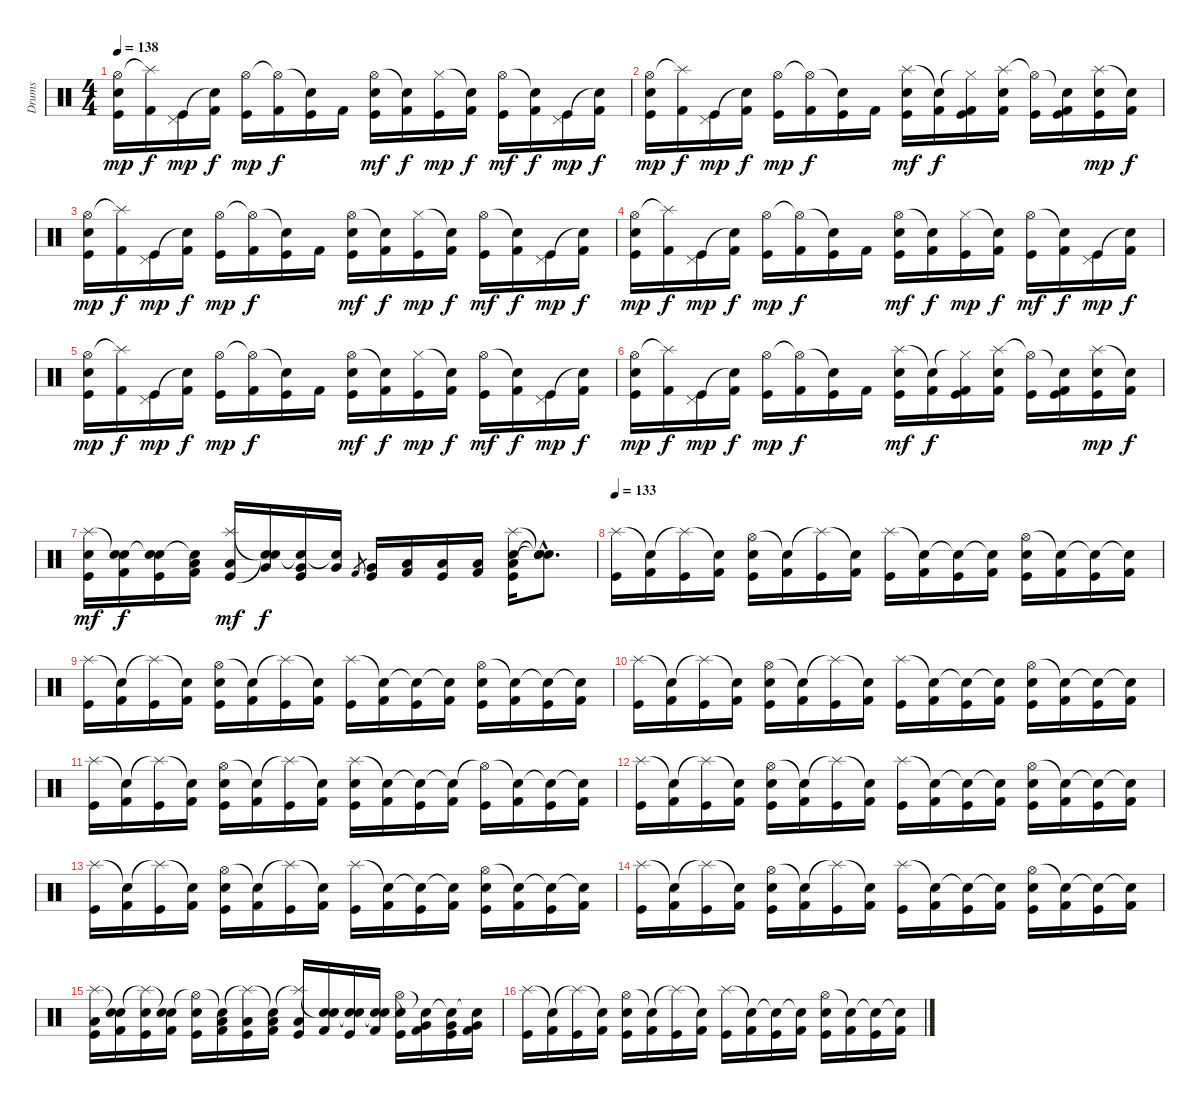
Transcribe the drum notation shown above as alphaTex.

\track ("Drums" "Drums") {instrument percussion}
\staff {score}
\articulation defaults
\ts (4 4)
\tempo 138
\clef neutral
\ks c
("Hi-Hat (open)" "Snare (hit) 2" "Kick (hit)").16{dy mp} ("Splash (hit)"{t} "Kick (hit) 2").16{dy f} ("Pedal Hi-Hat (hit)" "Kick (hit)").16{dy mp} ("Snare (hit)"{t} "Kick (hit) 2").16{dy f} ("Hi-Hat (open)" "Kick (hit)").16{dy mp} ("Hi-Hat (open)"{t} "Kick (hit) 2").16{dy f} ("Snare (hit)"{t} "Kick (hit)").16 "Kick (hit) 2".16 ("Hi-Hat (open)" "Snare (hit) 2" "Kick (hit)").16{dy mf} ("Snare (hit)"{t} "Kick (hit) 2").16{dy f} ("Hi-Hat (closed)" "Kick (hit)").16{dy mp} ("Snare (hit)"{t} "Kick (hit) 2").16{dy f} ("Hi-Hat (open)" "Kick (hit)").16{dy mf} ("Snare (hit)"{t} "Kick (hit) 2").16{dy f} ("Pedal Hi-Hat (hit)" "Kick (hit)").16{dy mp} ("Snare (hit)"{t} "Kick (hit) 2").16{dy f} |
("Hi-Hat (open)" "Snare (hit) 2" "Kick (hit)").16{dy mp} ("Splash (hit)"{t} "Kick (hit) 2").16{dy f} ("Pedal Hi-Hat (hit)" "Kick (hit)").16{dy mp} ("Snare (hit)"{t} "Kick (hit) 2").16{dy f} ("Hi-Hat (open)" "Kick (hit)").16{dy mp} ("Hi-Hat (open)"{t} "Kick (hit) 2").16{dy f} ("Snare (hit)"{t} "Kick (hit)").16 "Kick (hit) 2".16 ("Splash (hit)" "Snare (hit) 2" "Kick (hit)").16{dy mf} ("Snare (hit)"{t} "Kick (hit) 2").16{dy f} ("Hi-Hat (closed)"{t} "Kick (hit) 2" "Kick (hit)").16 ("Splash (hit)" "Snare (hit) 2" "Kick (hit) 2").16 ("Hi-Hat (open)"{t} "Kick (hit)").16 ("Snare (hit)"{t} "Kick (hit)" "Kick (hit) 2").16 ("Splash (hit)" "Snare (hit) 2" "Kick (hit)").16{dy mp} ("Snare (hit)"{t} "Kick (hit) 2").16{dy f} |
("Hi-Hat (open)" "Snare (hit) 2" "Kick (hit)").16{dy mp} ("Splash (hit)"{t} "Kick (hit) 2").16{dy f} ("Pedal Hi-Hat (hit)" "Kick (hit)").16{dy mp} ("Snare (hit)"{t} "Kick (hit) 2").16{dy f} ("Hi-Hat (open)" "Kick (hit)").16{dy mp} ("Hi-Hat (open)"{t} "Kick (hit) 2").16{dy f} ("Snare (hit)"{t} "Kick (hit)").16 "Kick (hit) 2".16 ("Hi-Hat (open)" "Snare (hit) 2" "Kick (hit)").16{dy mf} ("Snare (hit)"{t} "Kick (hit) 2").16{dy f} ("Hi-Hat (closed)" "Kick (hit)").16{dy mp} ("Snare (hit)"{t} "Kick (hit) 2").16{dy f} ("Hi-Hat (open)" "Kick (hit)").16{dy mf} ("Snare (hit)"{t} "Kick (hit) 2").16{dy f} ("Pedal Hi-Hat (hit)" "Kick (hit)").16{dy mp} ("Snare (hit)"{t} "Kick (hit) 2").16{dy f} |
("Hi-Hat (open)" "Snare (hit) 2" "Kick (hit)").16{dy mp} ("Splash (hit)"{t} "Kick (hit) 2").16{dy f} ("Pedal Hi-Hat (hit)" "Kick (hit)").16{dy mp} ("Snare (hit)"{t} "Kick (hit) 2").16{dy f} ("Hi-Hat (open)" "Kick (hit)").16{dy mp} ("Hi-Hat (open)"{t} "Kick (hit) 2").16{dy f} ("Snare (hit)"{t} "Kick (hit)").16 "Kick (hit) 2".16 ("Hi-Hat (open)" "Snare (hit) 2" "Kick (hit)").16{dy mf} ("Snare (hit)"{t} "Kick (hit) 2").16{dy f} ("Hi-Hat (closed)" "Kick (hit)").16{dy mp} ("Snare (hit)"{t} "Kick (hit) 2").16{dy f} ("Hi-Hat (open)" "Kick (hit)").16{dy mf} ("Snare (hit)"{t} "Kick (hit) 2").16{dy f} ("Pedal Hi-Hat (hit)" "Kick (hit)").16{dy mp} ("Snare (hit)"{t} "Kick (hit) 2").16{dy f} |
("Hi-Hat (open)" "Snare (hit) 2" "Kick (hit)").16{dy mp} ("Splash (hit)"{t} "Kick (hit) 2").16{dy f} ("Pedal Hi-Hat (hit)" "Kick (hit)").16{dy mp} ("Snare (hit)"{t} "Kick (hit) 2").16{dy f} ("Hi-Hat (open)" "Kick (hit)").16{dy mp} ("Hi-Hat (open)"{t} "Kick (hit) 2").16{dy f} ("Snare (hit)"{t} "Kick (hit)").16 "Kick (hit) 2".16 ("Hi-Hat (open)" "Snare (hit) 2" "Kick (hit)").16{dy mf} ("Snare (hit)"{t} "Kick (hit) 2").16{dy f} ("Hi-Hat (closed)" "Kick (hit)").16{dy mp} ("Snare (hit)"{t} "Kick (hit) 2").16{dy f} ("Hi-Hat (open)" "Kick (hit)").16{dy mf} ("Snare (hit)"{t} "Kick (hit) 2").16{dy f} ("Pedal Hi-Hat (hit)" "Kick (hit)").16{dy mp} ("Snare (hit)"{t} "Kick (hit) 2").16{dy f} |
("Hi-Hat (open)" "Snare (hit) 2" "Kick (hit)").16{dy mp} ("Splash (hit)"{t} "Kick (hit) 2").16{dy f} ("Pedal Hi-Hat (hit)" "Kick (hit)").16{dy mp} ("Snare (hit)"{t} "Kick (hit) 2").16{dy f} ("Hi-Hat (open)" "Kick (hit)").16{dy mp} ("Hi-Hat (open)"{t} "Kick (hit) 2").16{dy f} ("Snare (hit)"{t} "Kick (hit)").16 "Kick (hit) 2".16 ("Splash (hit)" "Snare (hit) 2" "Kick (hit)").16{dy mf} ("Snare (hit)"{t} "Kick (hit) 2").16{dy f} ("Hi-Hat (closed)"{t} "Kick (hit) 2" "Kick (hit)").16 ("Splash (hit)" "Snare (hit) 2" "Kick (hit) 2").16 ("Hi-Hat (open)"{t} "Kick (hit)").16 ("Snare (hit)"{t} "Kick (hit)" "Kick (hit) 2").16 ("Splash (hit)" "Snare (hit) 2" "Kick (hit)").16{dy mp} ("Snare (hit)"{t} "Kick (hit) 2").16{dy f} |
("Splash (hit)" "Snare (hit) 2" "Kick (hit)").16{dy mf} ("Snare (hit)"{t} "Snare (hit) 2" "Kick (hit) 2").16{dy f} ("Snare (hit)"{t} "Snare (hit) 2" "Kick (hit)").16 ("Snare (hit)"{t} "Low Tom (hit)" "Kick (hit) 2").16 ("Splash (hit)" "Low Tom (hit)" "Kick (hit)").16{dy mf} ("Snare (hit)"{t} "Very Low Tom (hit)" "Snare (hit)"{t}).16{dy f} ("Snare (hit)"{t} "Very Low Tom (hit)" "Kick (hit)").16 ("Snare (hit)"{t} "Very Low Tom (hit)").16 "Kick (hit) 2".8{gr} ("Very Low Tom (hit)" "Kick (hit)").16 ("Low Floor Tom (hit)" "Kick (hit) 2").16 ("Low Floor Tom (hit)" "Kick (hit)").16 ("Low Floor Tom (hit)" "Kick (hit) 2").16 ("Splash (hit)" "Snare (hit) 2" "Low Floor Tom (hit)" "Kick (hit)").16 ("Snare (hit)"{hac t} "Snare (hit)"{hac t} "Snare (hit)"{hac t}).8{d} |
\tempo 133
("Splash (hit)" "Kick (hit)").16 ("Snare (hit)"{t} "Kick (hit) 2").16 ("Splash (hit)"{t} "Kick (hit)").16 ("Snare (hit)"{t} "Kick (hit) 2").16 ("Hi-Hat (open)" "Snare (hit) 2" "Kick (hit)").16 ("Snare (hit)"{t} "Kick (hit) 2").16 ("Splash (hit)"{t} "Kick (hit)").16 ("Snare (hit)"{t} "Kick (hit) 2").16 ("Splash (hit)" "Kick (hit)").16 ("Snare (hit)"{t} "Kick (hit) 2").16 ("Snare (hit)"{t} "Kick (hit)").16 ("Snare (hit)"{t} "Kick (hit) 2").16 ("Hi-Hat (open)" "Snare (hit) 2" "Kick (hit)").16 ("Snare (hit)"{t} "Kick (hit) 2").16 ("Snare (hit)"{t} "Kick (hit)").16 ("Snare (hit)"{t} "Kick (hit) 2").16 |
("Splash (hit)" "Kick (hit)").16 ("Snare (hit)"{t} "Kick (hit) 2").16 ("Splash (hit)"{t} "Kick (hit)").16 ("Snare (hit)"{t} "Kick (hit) 2").16 ("Hi-Hat (open)" "Snare (hit) 2" "Kick (hit)").16 ("Snare (hit)"{t} "Kick (hit) 2").16 ("Splash (hit)"{t} "Kick (hit)").16 ("Snare (hit)"{t} "Kick (hit) 2").16 ("Splash (hit)" "Kick (hit)").16 ("Snare (hit)"{t} "Kick (hit) 2").16 ("Snare (hit)"{t} "Kick (hit)").16 ("Snare (hit)"{t} "Kick (hit) 2").16 ("Hi-Hat (open)" "Snare (hit) 2" "Kick (hit)").16 ("Snare (hit)"{t} "Kick (hit) 2").16 ("Snare (hit)"{t} "Kick (hit)").16 ("Snare (hit)"{t} "Kick (hit) 2").16 |
("Splash (hit)" "Kick (hit)").16 ("Snare (hit)"{t} "Kick (hit) 2").16 ("Splash (hit)"{t} "Kick (hit)").16 ("Snare (hit)"{t} "Kick (hit) 2").16 ("Hi-Hat (open)" "Snare (hit) 2" "Kick (hit)").16 ("Snare (hit)"{t} "Kick (hit) 2").16 ("Splash (hit)"{t} "Kick (hit)").16 ("Snare (hit)"{t} "Kick (hit) 2").16 ("Splash (hit)" "Kick (hit)").16 ("Snare (hit)"{t} "Kick (hit) 2").16 ("Snare (hit)"{t} "Kick (hit)").16 ("Snare (hit)"{t} "Kick (hit) 2").16 ("Hi-Hat (open)" "Snare (hit) 2" "Kick (hit)").16 ("Snare (hit)"{t} "Kick (hit) 2").16 ("Snare (hit)"{t} "Kick (hit)").16 ("Snare (hit)"{t} "Kick (hit) 2").16 |
("Splash (hit)" "Kick (hit)").16 ("Snare (hit)"{t} "Kick (hit) 2").16 ("Splash (hit)"{t} "Kick (hit)").16 ("Snare (hit)"{t} "Kick (hit) 2").16 ("Hi-Hat (open)" "Snare (hit) 2" "Kick (hit)").16 ("Snare (hit)"{t} "Kick (hit) 2").16 ("Splash (hit)"{t} "Kick (hit)").16 ("Snare (hit)"{t} "Kick (hit) 2").16 ("Splash (hit)" "Snare (hit) 2" "Kick (hit)").16 ("Snare (hit)"{t} "Kick (hit) 2").16 ("Snare (hit)"{t} "Kick (hit)").16 ("Snare (hit)"{t} "Kick (hit) 2").16 ("Hi-Hat (open)"{t} "Kick (hit)").16 ("Snare (hit)"{t} "Kick (hit) 2").16 ("Snare (hit)"{t} "Kick (hit)").16 ("Snare (hit)"{t} "Kick (hit) 2").16 |
("Splash (hit)" "Kick (hit)").16 ("Snare (hit)"{t} "Kick (hit) 2").16 ("Splash (hit)"{t} "Kick (hit)").16 ("Snare (hit)"{t} "Kick (hit) 2").16 ("Hi-Hat (open)" "Snare (hit) 2" "Kick (hit)").16 ("Snare (hit)"{t} "Kick (hit) 2").16 ("Splash (hit)"{t} "Kick (hit)").16 ("Snare (hit)"{t} "Kick (hit) 2").16 ("Splash (hit)" "Kick (hit)").16 ("Snare (hit)"{t} "Kick (hit) 2").16 ("Snare (hit)"{t} "Kick (hit)").16 ("Snare (hit)"{t} "Kick (hit) 2").16 ("Hi-Hat (open)" "Snare (hit) 2" "Kick (hit)").16 ("Snare (hit)"{t} "Kick (hit) 2").16 ("Snare (hit)"{t} "Kick (hit)").16 ("Snare (hit)"{t} "Kick (hit) 2").16 |
("Splash (hit)" "Kick (hit)").16 ("Snare (hit)"{t} "Kick (hit) 2").16 ("Splash (hit)"{t} "Kick (hit)").16 ("Snare (hit)"{t} "Kick (hit) 2").16 ("Hi-Hat (open)" "Snare (hit) 2" "Kick (hit)").16 ("Snare (hit)"{t} "Kick (hit) 2").16 ("Splash (hit)"{t} "Kick (hit)").16 ("Snare (hit)"{t} "Kick (hit) 2").16 ("Splash (hit)" "Kick (hit)").16 ("Snare (hit)"{t} "Kick (hit) 2").16 ("Snare (hit)"{t} "Kick (hit)").16 ("Snare (hit)"{t} "Kick (hit) 2").16 ("Hi-Hat (open)" "Snare (hit) 2" "Kick (hit)").16 ("Snare (hit)"{t} "Kick (hit) 2").16 ("Snare (hit)"{t} "Kick (hit)").16 ("Snare (hit)"{t} "Kick (hit) 2").16 |
("Splash (hit)" "Kick (hit)").16 ("Snare (hit)"{t} "Kick (hit) 2").16 ("Splash (hit)"{t} "Kick (hit)").16 ("Snare (hit)"{t} "Kick (hit) 2").16 ("Hi-Hat (open)" "Snare (hit) 2" "Kick (hit)").16 ("Snare (hit)"{t} "Kick (hit) 2").16 ("Splash (hit)"{t} "Kick (hit)").16 ("Snare (hit)"{t} "Kick (hit) 2").16 ("Splash (hit)" "Kick (hit)").16 ("Snare (hit)"{t} "Kick (hit) 2").16 ("Snare (hit)"{t} "Kick (hit)").16 ("Snare (hit)"{t} "Kick (hit) 2").16 ("Hi-Hat (open)" "Snare (hit) 2" "Kick (hit)").16 ("Snare (hit)"{t} "Kick (hit) 2").16 ("Snare (hit)"{t} "Kick (hit)").16 ("Snare (hit)"{t} "Kick (hit) 2").16 |
("Splash (hit)" "Low Floor Tom (hit)" "Kick (hit)").16 ("Snare (hit)"{t} "Snare (hit) 2" "Kick (hit) 2").16 ("Splash (hit)"{t} "Snare (hit) 2" "Kick (hit)").16 ("Snare (hit)"{t} "Snare (hit) 2" "Kick (hit) 2").16 ("Hi-Hat (open)"{t} "Snare (hit) 2" "Kick (hit)").16 ("Snare (hit)"{t} "Low Tom (hit)" "Kick (hit) 2").16 ("Splash (hit)"{t} "Low Tom (hit)" "Kick (hit)").16 ("Snare (hit)"{t} "Low Tom (hit)" "Kick (hit) 2").16 ("Splash (hit)"{t} "Low Floor Tom (hit)" "Kick (hit)").16 ("Snare (hit)"{t} "Snare (hit) 2" "Kick (hit) 2").16 ("Snare (hit)"{t} "Snare (hit) 2" "Kick (hit)").16 ("Snare (hit)"{t} "Snare (hit) 2" "Kick (hit) 2").16 ("Hi-Hat (open)"{t} "Snare (hit) 2" "Kick (hit)").16 ("Snare (hit)"{t} "Very Low Tom (hit)" "Kick (hit) 2").16 ("Snare (hit)"{t} "Very Low Tom (hit)" "Kick (hit)").16 ("Snare (hit)"{t} "Very Low Tom (hit)" "Kick (hit) 2").16 |
("Splash (hit)" "Kick (hit)").16 ("Snare (hit)"{t} "Kick (hit) 2").16 ("Splash (hit)"{t} "Kick (hit)").16 ("Snare (hit)"{t} "Kick (hit) 2").16 ("Hi-Hat (open)" "Snare (hit) 2" "Kick (hit)").16 ("Snare (hit)"{t} "Kick (hit) 2").16 ("Splash (hit)"{t} "Kick (hit)").16 ("Snare (hit)"{t} "Kick (hit) 2").16 ("Splash (hit)" "Kick (hit)").16 ("Snare (hit)"{t} "Kick (hit) 2").16 ("Snare (hit)"{t} "Kick (hit)").16 ("Snare (hit)"{t} "Kick (hit) 2").16 ("Hi-Hat (open)" "Snare (hit) 2" "Kick (hit)").16 ("Snare (hit)"{t} "Kick (hit) 2").16 ("Snare (hit)"{t} "Kick (hit)").16 ("Snare (hit)"{t} "Kick (hit) 2").16
